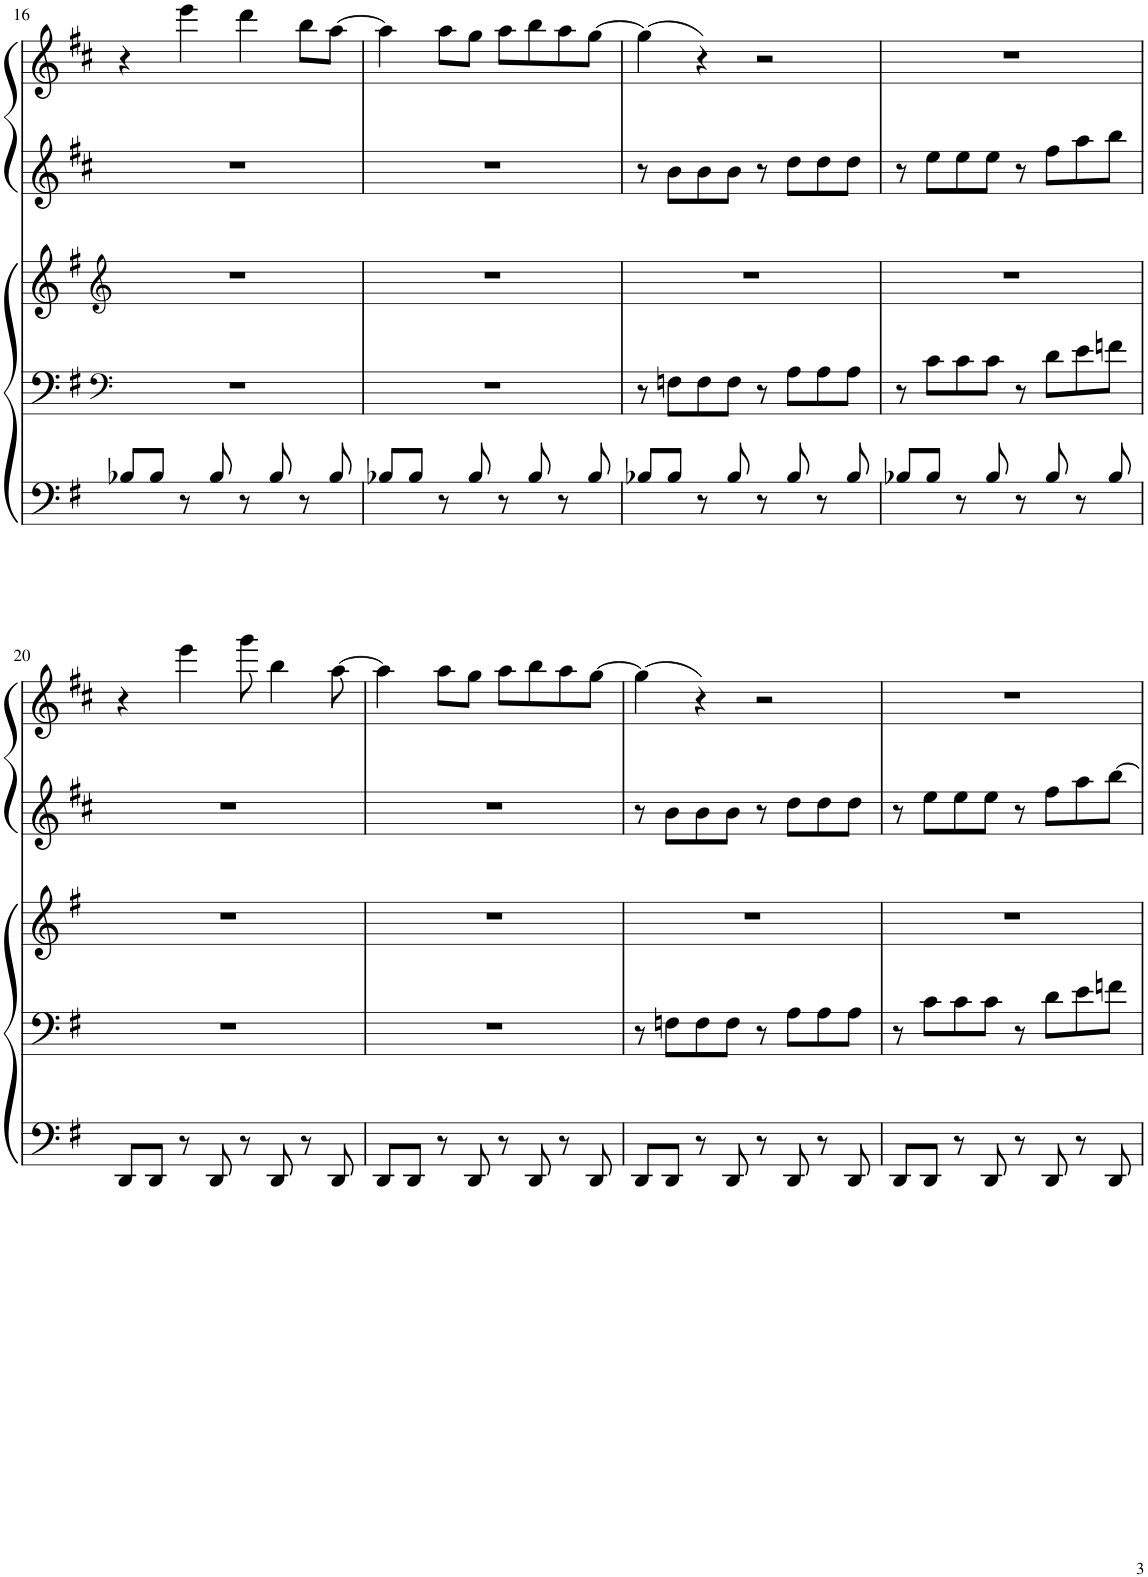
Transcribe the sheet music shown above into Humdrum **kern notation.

**kern	**kern	**kern	**kern	**kern
*part2	*part2	*part2	*part1	*part1
*staff5	*staff4	*staff3	*staff2	*staff1
!!LO:PB:g=z
*clefF4	*clefF4	*clefG2	*clefG2	*clefG2
*k[f#]	*k[f#]	*k[f#]	*k[f#c#]	*k[f#c#]
*M2/2	*M2/2	*M2/2	*M2/2	*M2/2
=16	=16	=16	=16	=16
8B-X/L	1r	1r	1r	4r
8B-/J	.	.	.	.
8r	.	.	.	4eee\
8B-/	.	.	.	.
8r	.	.	.	4ddd\
8B-/	.	.	.	.
8r	.	.	.	8bb\L
8B-/	.	.	.	[>8aa\J
=17	=17	=17	=17	=17
8B-X/L	1r	1r	1r	4aa\]
8B-/J	.	.	.	.
8r	.	.	.	8aa\L
8B-/	.	.	.	8gg\J
8r	.	.	.	8aa\L
8B-/	.	.	.	8bb\
8r	.	.	.	8aa\
8B-/	.	.	.	[>8gg\J
=18	=18	=18	=18	=18
8B-X/L	8r	1r	8r	(>4gg\]
8B-/J	8Fn\L	.	8b\L	.
8r	8F\	.	8b\	4r)
8B-/	8F\J	.	8b\J	.
8r	8r	.	8r	2r
8B-/	8A\L	.	8dd\L	.
8r	8A\	.	8dd\	.
8B-/	8A\J	.	8dd\J	.
=19	=19	=19	=19	=19
8B-X/L	8r	1r	8r	1r
8B-/J	8c\L	.	8ee\L	.
8r	8c\	.	8ee\	.
8B-/	8c\J	.	8ee\J	.
8r	8r	.	8r	.
8B-/	8d\L	.	8ff#\L	.
8r	8e\	.	8aa\	.
8B-/	8fn\J	.	8bb\J	.
!!LO:LB:g=z
=20	=20	=20	=20	=20
8DD/L	1r	1r	1r	4r
8DD/J	.	.	.	.
8r	.	.	.	4eee\
8DD/	.	.	.	.
8r	.	.	.	8ggg\
8DD/	.	.	.	4bb\
8r	.	.	.	.
8DD/	.	.	.	[>8aa\
=21	=21	=21	=21	=21
8DD/L	1r	1r	1r	4aa\]
8DD/J	.	.	.	.
8r	.	.	.	8aa\L
8DD/	.	.	.	8gg\J
8r	.	.	.	8aa\L
8DD/	.	.	.	8bb\
8r	.	.	.	8aa\
8DD/	.	.	.	[>8gg\J
=22	=22	=22	=22	=22
8DD/L	8r	1r	8r	(>4gg\]
8DD/J	8Fn\L	.	8b\L	.
8r	8F\	.	8b\	4r)
8DD/	8F\J	.	8b\J	.
8r	8r	.	8r	2r
8DD/	8A\L	.	8dd\L	.
8r	8A\	.	8dd\	.
8DD/	8A\J	.	8dd\J	.
=23	=23	=23	=23	=23
8DD/L	8r	1r	8r	1r
8DD/J	8c\L	.	8ee\L	.
8r	8c\	.	8ee\	.
8DD/	8c\J	.	8ee\J	.
8r	8r	.	8r	.
8DD/	8d\L	.	8ff#\L	.
8r	8e\	.	8aa\	.
8DD/	8fn\J	.	[>8bb\J	.
=	=	=	=	=
*-	*-	*-	*-	*-
